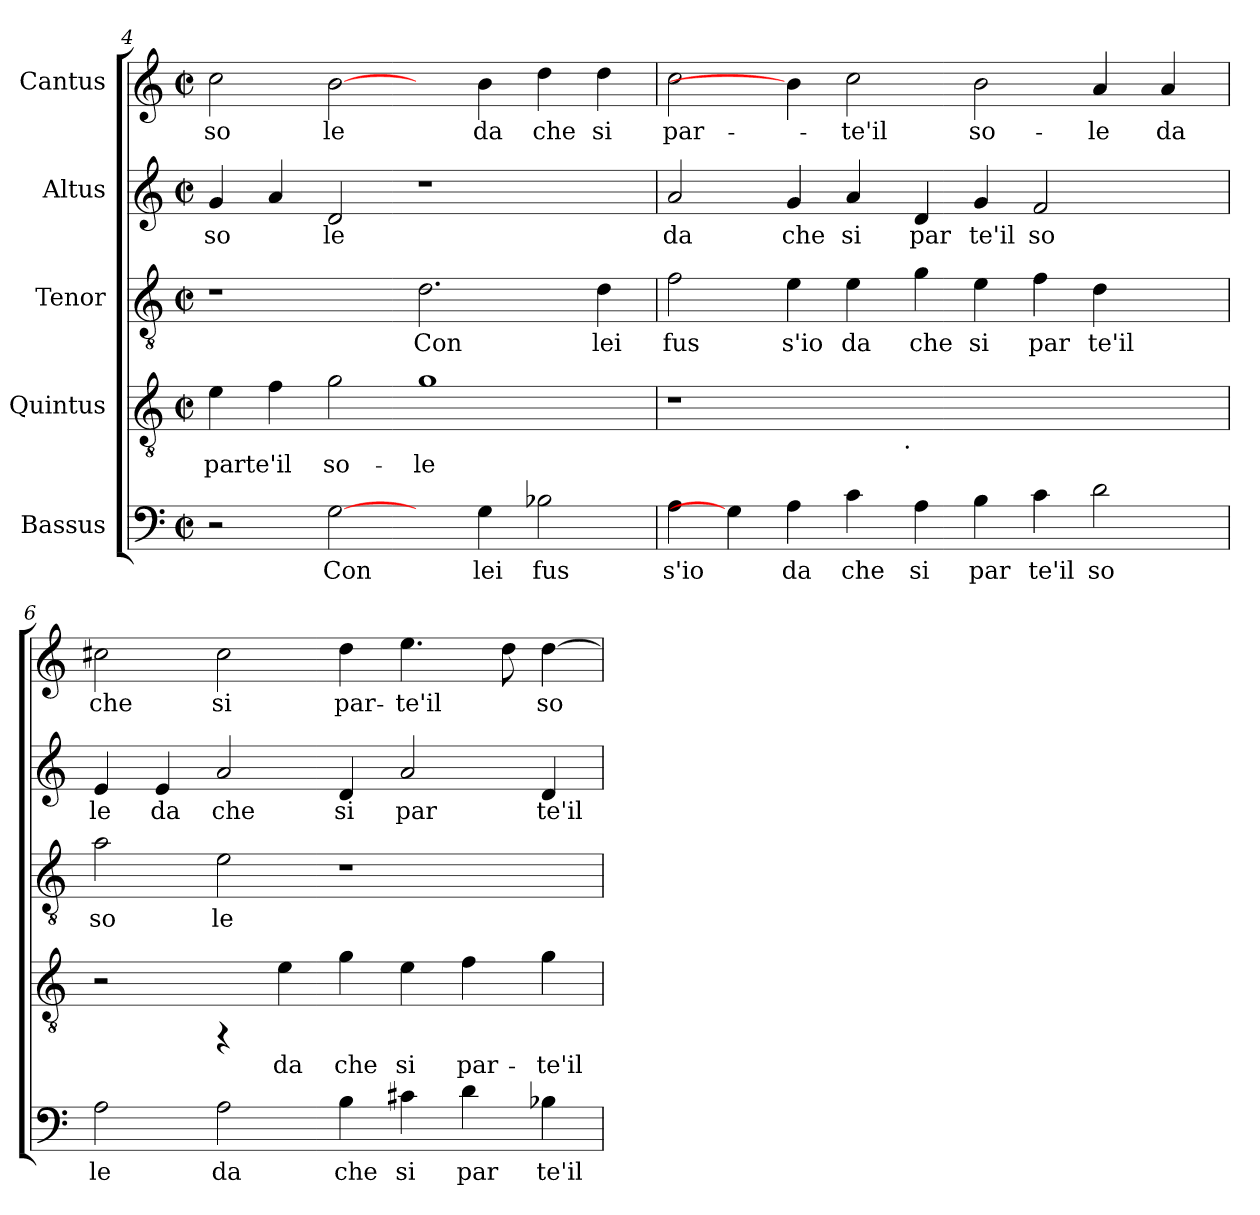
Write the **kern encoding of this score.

**kern	**text	**kern	**text	**kern	**text	**kern	**text	**kern	**text
*part5	*part5	*part4	*part4	*part3	*part3	*part2	*part2	*part1	*part1
*staff5	*staff5	*staff4	*staff4	*staff3	*staff3	*staff2	*staff2	*staff1	*staff1
*I"Bassus	*	*I"Quintus	*	*I"Tenor	*	*I"Altus	*	*I"Cantus	*
*clefF4	*	*clefGv2	*	*clefGv2	*	*clefG2	*	*clefG2	*
*k[]	*	*k[]	*	*k[]	*	*k[]	*	*k[]	*
*C:	*	*C:	*	*C:	*	*C:	*	*C:	*
*M2/2	*	*M2/2	*	*M2/2	*	*M2/2	*	*M2/2	*
*met(c|)	*	*met(c|)	*	*met(c|)	*	*met(c|)	*	*met(c|)	*
=4	=4	=4	=4	=4	=4	=4	=4	=4	=4
!	!	!	!LO:LY:b:cj	!	!	!	!LO:LY:b:cj	!	!LO:LY:b:cj
2r	.	4e\	parte'il	1r	.	4g/	so	2cc\	so
!	!	!	!LO:LY:b:cj	!	!	!	!LO:LY:b:cj	!	!
.	.	4f\	.	.	.	4a/	.	.	.
!	!LO:LY:b:cj	!	!LO:LY:b:cj	!	!	!	!LO:LY:b:cj	!	!LO:LY:b:cj
[2G\	Con	2g\	so-	.	.	2d/	le	[2b\	le
!	!	!	!LO:LY:b:cj	!	!LO:LY:b	!	!	!	!
4ryy	.	1g	-le	2.d\	Con	1r	.	4ryy	.
!	!LO:LY:b:cj	!	!	!	!	!	!	!	!LO:LY:b:cj
4G\	lei	.	.	.	.	.	.	4b\	da
!	!LO:LY:b:cj	!	!	!	!	!	!	!	!LO:LY:b:cj
2B-X\	fus	.	.	.	.	.	.	4dd\	che
!	!	!	!	!	!LO:LY:b	!	!	!	!LO:LY:b:cj
.	.	.	.	4d\	lei	.	.	4dd\	si
!!LO:PB:g=z
=5	=5	=5	=5	=5	=5	=5	=5	=5	=5
!	!LO:LY:b:cj	!	!	!	!LO:LY:b	!	!LO:LY:b:cj	!	!LO:LY:b:cj
*	*	*^	*	*	*	*	*	*	*
4A\	s'io	1r	2ryy	.	2f\	fus	2a/	da	2cc\	par-
4G\]	.	.	.	.	.	.	.	.	.	.
!	!LO:LY:b:cj	!	!	!	!	!LO:LY:b	!	!LO:LY:b:cj	!	!
4A\	da	.	4ryy	.	4e\	s'io	4g/	che	4b\]	.
!	!LO:LY:b:cj	!	!	!	!	!LO:LY:b	!	!LO:LY:b:cj	!	!LO:LY:b:cj
4c\	che	.	8...ryy	.	4e\	da	4a/	si	2cc\	-te'il
!	!	!	!LO:TX:b:t=.	!	!	!	!	!	!	!
.	.	.	1ryy	.	.	.	.	.	.	.
!	!LO:LY:b:cj	!	!	!	!	!LO:LY:b	!	!LO:LY:b:cj	!	!
4A\	si	1ryy	.	.	4g\	che	4d/	par	.	.
!	!LO:LY:b:cj	!	!	!	!	!LO:LY:b	!	!LO:LY:b:cj	!	!LO:LY:b:cj
4B\	par	.	.	.	4e\	si	4g/	te'il	2b\	so-
!	!LO:LY:b:cj	!	!	!	!	!LO:LY:b	!	!LO:LY:b:cj	!	!
4c\	te'il	.	.	.	4f\	par	2f/	so	.	.
!	!LO:LY:b:cj	!	!	!	!	!LO:LY:b	!	!	!	!LO:LY:b:cj
2d\	so	.	.	.	4d\	te'il	.	.	4a/	-le
.	.	.	4ryy	.	.	.	.	.	.	.
!	!	!	!	!	!	!	!	!	!	!LO:LY:b:cj
.	.	4ryy	.	.	4ryy	.	4ryy	.	4a/	da
.	.	.	64ryy	.	.	.	.	.	.	.
=6	=6	=6	=6	=6	=6	=6	=6	=6	=6	=6
!	!LO:LY:b:cj	!	!	!	!	!LO:LY:b	!	!LO:LY:b:cj	!	!LO:LY:b:cj
*	*	*v	*v	*	*	*	*	*	*	*
2A\	le	2r	.	2a\	so	4e/	le	2cc#X\	che
!	!	!	!	!	!	!	!LO:LY:b:cj	!	!
.	.	.	.	.	.	4e/	da	.	.
!	!LO:LY:b:cj	!	!	!	!LO:LY:b	!	!LO:LY:b:cj	!	!LO:LY:b:cj
2A\	da	4rFF	.	2e\	le	2a/	che	2cc#\	si
!	!	!	!LO:LY:b:cj	!	!	!	!	!	!
.	.	4e\	da	.	.	.	.	.	.
!	!LO:LY:b:cj	!	!LO:LY:b:cj	!	!	!	!LO:LY:b:cj	!	!LO:LY:b:cj
4B\	che	4g\	che	1r	.	4d/	si	4dd\	par-
!	!LO:LY:b:cj	!	!LO:LY:b:cj	!	!	!	!LO:LY:b:cj	!	!LO:LY:b:cj
4c#X\	si	4e\	si	.	.	2a/	par	4.ee\	-te'il
!	!LO:LY:b:cj	!	!LO:LY:b:cj	!	!	!	!	!	!
4d\	par	4f\	par-	.	.	.	.	.	.
!	!	!	!	!	!	!	!	!	!LO:LY:b:cj
.	.	.	.	.	.	.	.	8dd\	.
!	!LO:LY:b:cj	!	!LO:LY:b:cj	!	!	!	!LO:LY:b:cj	!	!LO:LY:b:cj
4B-X\	te'il	4g\	-te'il	.	.	4d/	te'il	[>4dd\	so-
=	=	=	=	=	=	=	=	=	=
*-	*-	*-	*-	*-	*-	*-	*-	*-	*-
